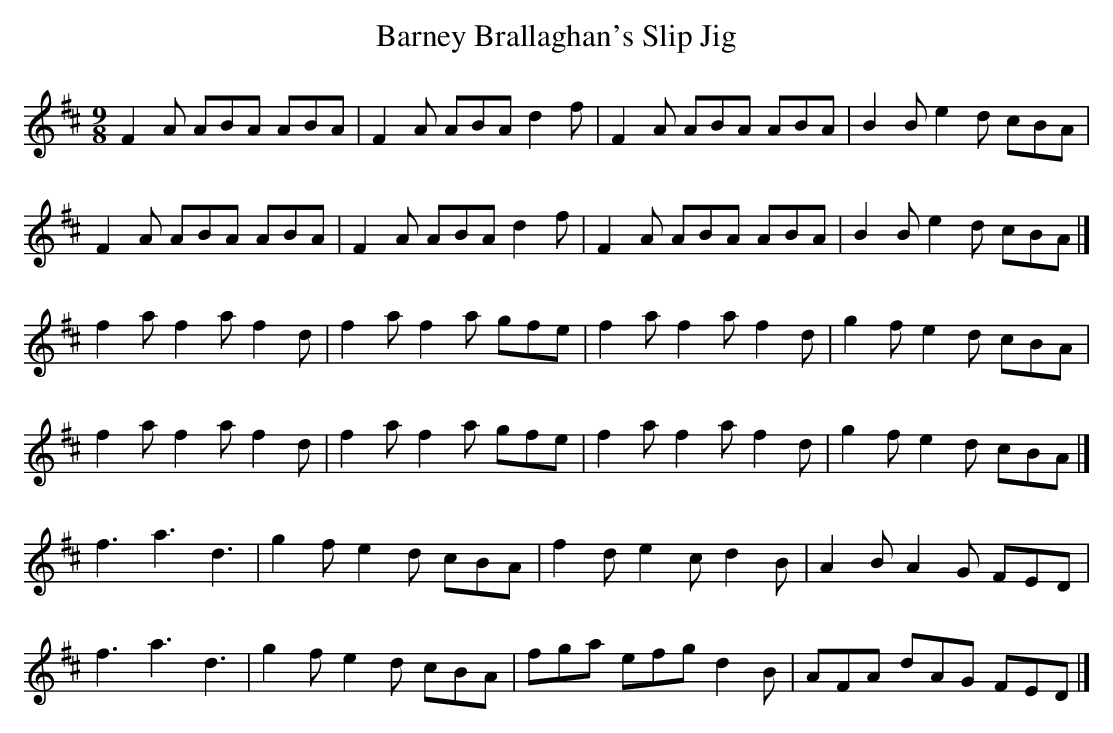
X:1
T:Barney Brallaghan's Slip Jig
M:9/8
L:1/8
K:D
F2A ABA ABA|F2A ABA d2f|F2A ABA ABA|B2B e2d cBA|!
F2A ABA ABA|F2A ABA d2f|F2A ABA ABA|B2B e2d cBA|]!
f2a f2a f2d|f2a f2a gfe|f2a f2a f2d|g2f e2d cBA|!
f2a f2a f2d|f2a f2a gfe|f2a f2a f2d|g2f e2d cBA|]!
f3 a3 d3|g2f e2d cBA|f2d e2c d2B|A2B A2G FED|!
f3 a3 d3|g2f e2d cBA|fga efg d2B|AFA dAG FED|]!
